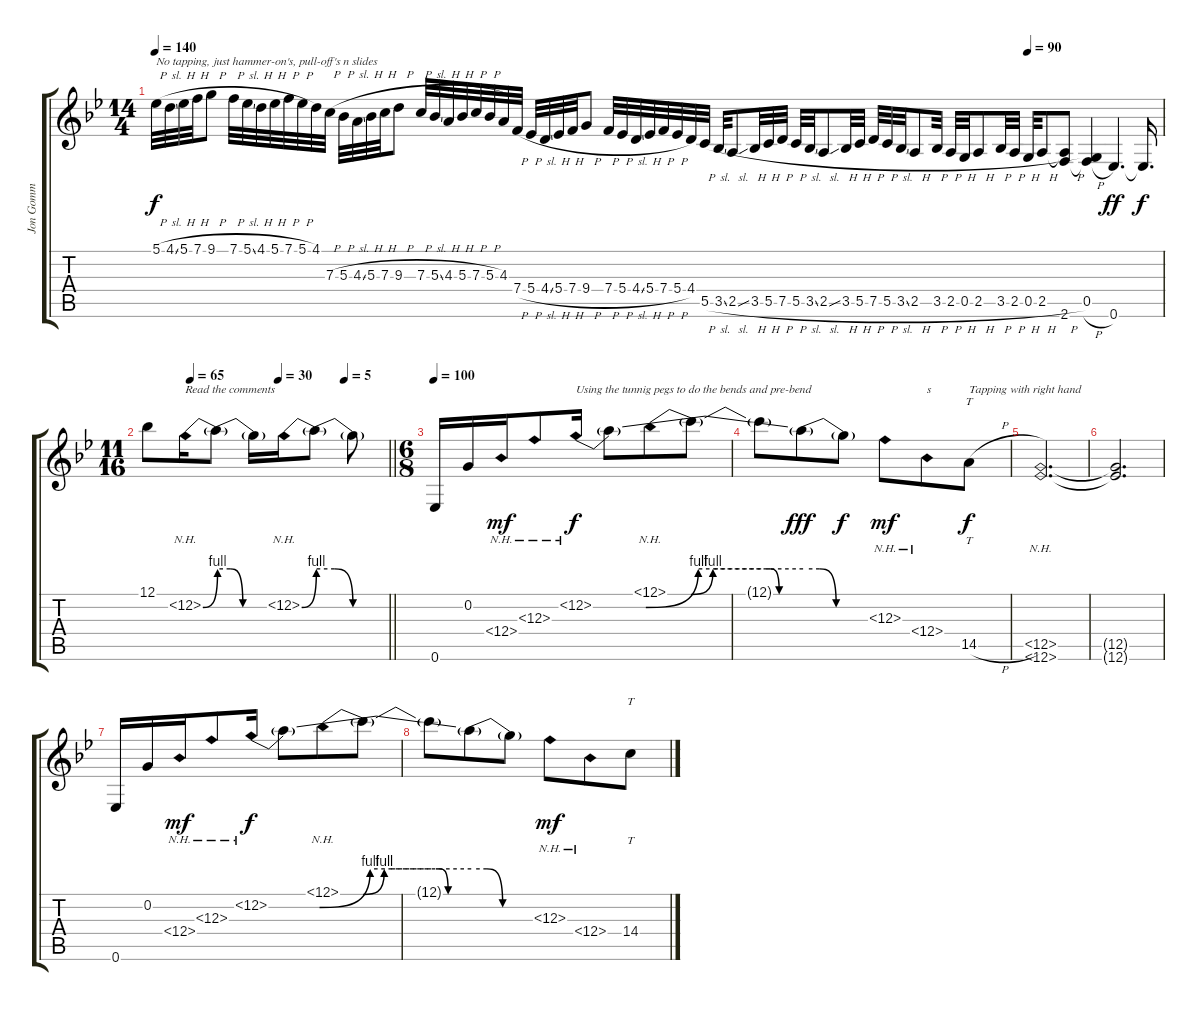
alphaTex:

\track ("Jon Gomm" "Jon Gomm") {instrument acousticguitarsteel}
\staff {score tabs}
\tuning (Bb3 G3 F3 Bb2 G2 Eb2) {hide}
\ts (14 4)
\tempo 140
\tempo (90 0.8660714285714286)
\clef g2
\ks bb
5.1{h}.32{txt "No tapping, just hammer-on's, pull-off's n slides" dy f} 4.1{sl}.32 5.1{h}.32 7.1{h}.32 9.1{h}.8 7.1{h}.32 5.1{sl}.32 4.1{h}.32 5.1{h}.32 7.1{h}.32 5.1{h}.32 4.1.32 7.3{h}.32 5.3{h}.32 4.3{sl}.32 5.3{h}.32 7.3{h}.32 9.3{h}.8 7.3{h}.32 5.3{sl}.32 4.3{h}.32 5.3{h}.32 7.3{h}.32 5.3{h}.32 4.3.32 7.4{h}.32 5.4{h}.32 4.4{sl}.32 5.4{h}.32 7.4{h}.32 9.4{h}.8 7.4{h}.32 5.4{h}.32 4.4{sl}.32 5.4{h}.32 7.4{h}.32 5.4{h}.32 4.4.32 5.5{h}.32 3.5{sl}.32 2.5{sl}.8 3.5{h}.32 5.5{h}.32 7.5{h}.32 5.5{h}.32 3.5{sl}.32 2.5{sl}.8 3.5{h}.32 5.5{h}.32 7.5{h}.32 5.5{h}.32 3.5{sl}.32 2.5{h}.8 3.5{h}.32 2.5{h}.32 0.5{h}.32 2.5{h}.8 3.5{h}.32 2.5{h}.32 0.5{h}.32 2.5{h}.8 (2.5{h t} 2.6).8 (0.5 2.6{h t}).4 0.6.4{d dy ff} 0.6{t}.16{d dy f} |
\ts (11 16)
\tempo (65 0.18181818181818182)
\tempo (30 0.5454545454545454)
\tempo (5 0.8181818181818182)
\barLineRight lightlight
12.1.8 12.2{be (bend 0 0 60 4) nh}.16{txt "Read the comments"} 12.2{be (custom 0 4 15 4 30 0 60 0) t}.8 12.2{t}.16 12.2{be (bend 0 0 60 4) nh}.16 12.2{be (custom 0 4 15 4 30 0 60 0) t}.8 12.2{t}.8 |
\ts (6 8)
\tempo 100
0.6.16 0.2.16 12.4{nh}.16{dy mf} 12.3{nh}.8 12.2{be (custom 0 0 15 0 30 4 60 4) nh}.16{txt "Using the tunnig pegs to do the bends and pre-bend" dy f} 12.2{t}.8 12.1{be (custom 0 0 15 0 29 4 60 4) nh}.8 12.1{t}.8 |
12.1{be (custom 0 4 15 4 30 0 60 0) t}.8 12.2{be (custom 0 4 15 4 30 0 60 0) t}.8{dy fff} 12.2{t}.8{dy f} 12.3{nh}.8{dy mf} 12.4{nh}.8{txt "s"} 14.5{h}.8{tt txt "Tapping with right hand" dy f} |
(12.5{nh} 12.6{nh}).2{d} |
(12.5{t} 12.6{t}).2{d} |
0.6.16 0.2.16 12.4{nh}.16{dy mf} 12.3{nh}.8 12.2{be (custom 0 0 15 0 30 4 60 4) nh}.16{dy f} 12.2{t}.8 12.1{be (custom 0 0 15 0 29 4 60 4) nh}.8 12.1{t}.8 |
12.1{be (custom 0 4 15 4 30 0 60 0) t}.8 12.2{be (custom 0 4 15 4 30 0 60 0) t}.8 12.2{t}.8 12.3{nh}.8{dy mf} 12.4{nh}.8 14.4{h}.8{tt}
